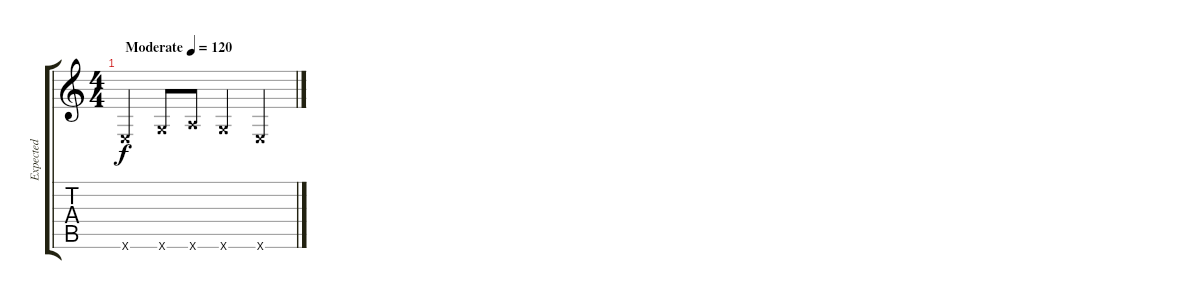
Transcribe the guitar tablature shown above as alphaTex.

\track ("Expected" "Expected") {instrument acousticguitarsteel}
\staff {score tabs}
\tuning (E4 B3 G3 D3 A2 E2) {hide}
\ts (4 4)
\tempo (120 "Moderate")
\clef g2
\ks c
0.6{x}.4{dy f instrument acousticguitarsteel} 3.6{x}.8 5.6{x}.8 3.6{x}.4 0.6{x}.4
